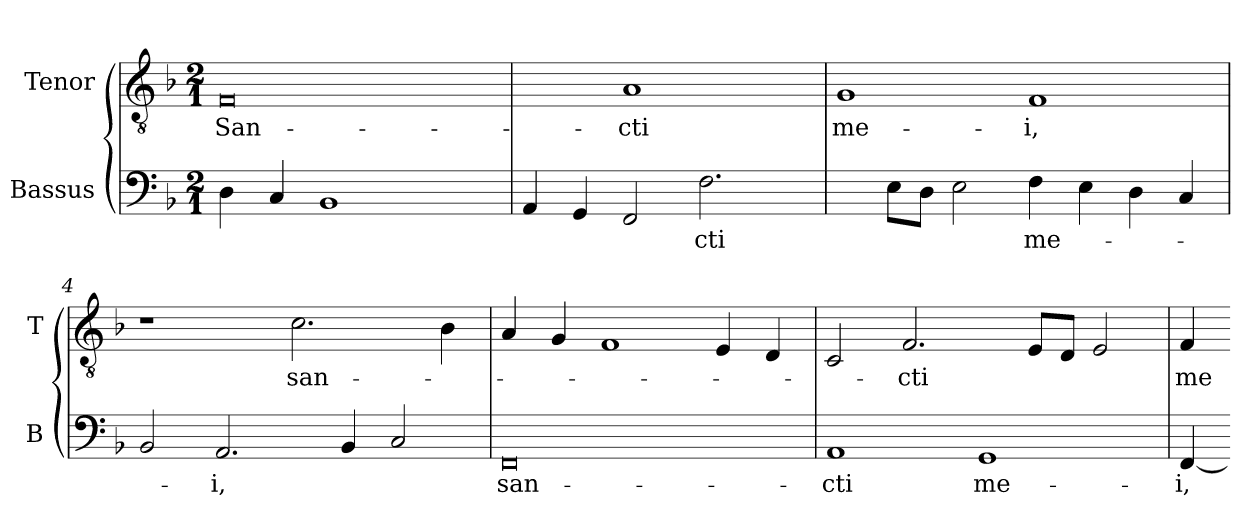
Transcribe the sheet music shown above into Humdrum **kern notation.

**kern	**text	**kern	**text
*part2	*part2	*part1	*part1
*staff2	*staff2	*staff1	*staff1
*I"Bassus	*	*I"Tenor	*
*I'B	*	*I'T	*
*clefF4	*	*clefGv2	*
*k[b-]	*	*k[b-]	*
*F:	*	*F:	*
*M2/1	*	*M2/1	*
=	=	=	=
4D	.	0F	San-
4C	.	.	.
1BB-	.	.	.
2ryy	.	.	.
=2	=2	=2	=2
4AA	.	2ryy	.
4GG	.	.	.
2FF	.	1A	-cti
2.F	-cti	.	.
.	.	4ryy	.
=3	=3	=3	=3
4ryy	.	1G	me-
8EL	.	.	.
8DJ	.	.	.
2E	.	.	.
4F	me-	1F	-i,
4E	.	.	.
4D	.	.	.
4C	.	.	.
=4	=4	=4	=4
2BB-	.	1r	.
2.AA	-i,	.	.
.	.	2.c	san-
4BB-	.	.	.
2C	.	.	.
.	.	4B-	.
=5	=5	=5	=5
0FF	san-	4A	.
.	.	4G	.
.	.	1F	.
.	.	4E	.
.	.	4D	.
=6	=6	=6	=6
1AA	-cti	2C	.
.	.	2.F	-cti
1GG	me-	.	.
.	.	8EL	.
.	.	8DJ	.
.	.	2E	.
=7	=7	=7	=7
[4FF	-i,	4F	me-
=-	=-	=-	=-
*-	*-	*-	*-
